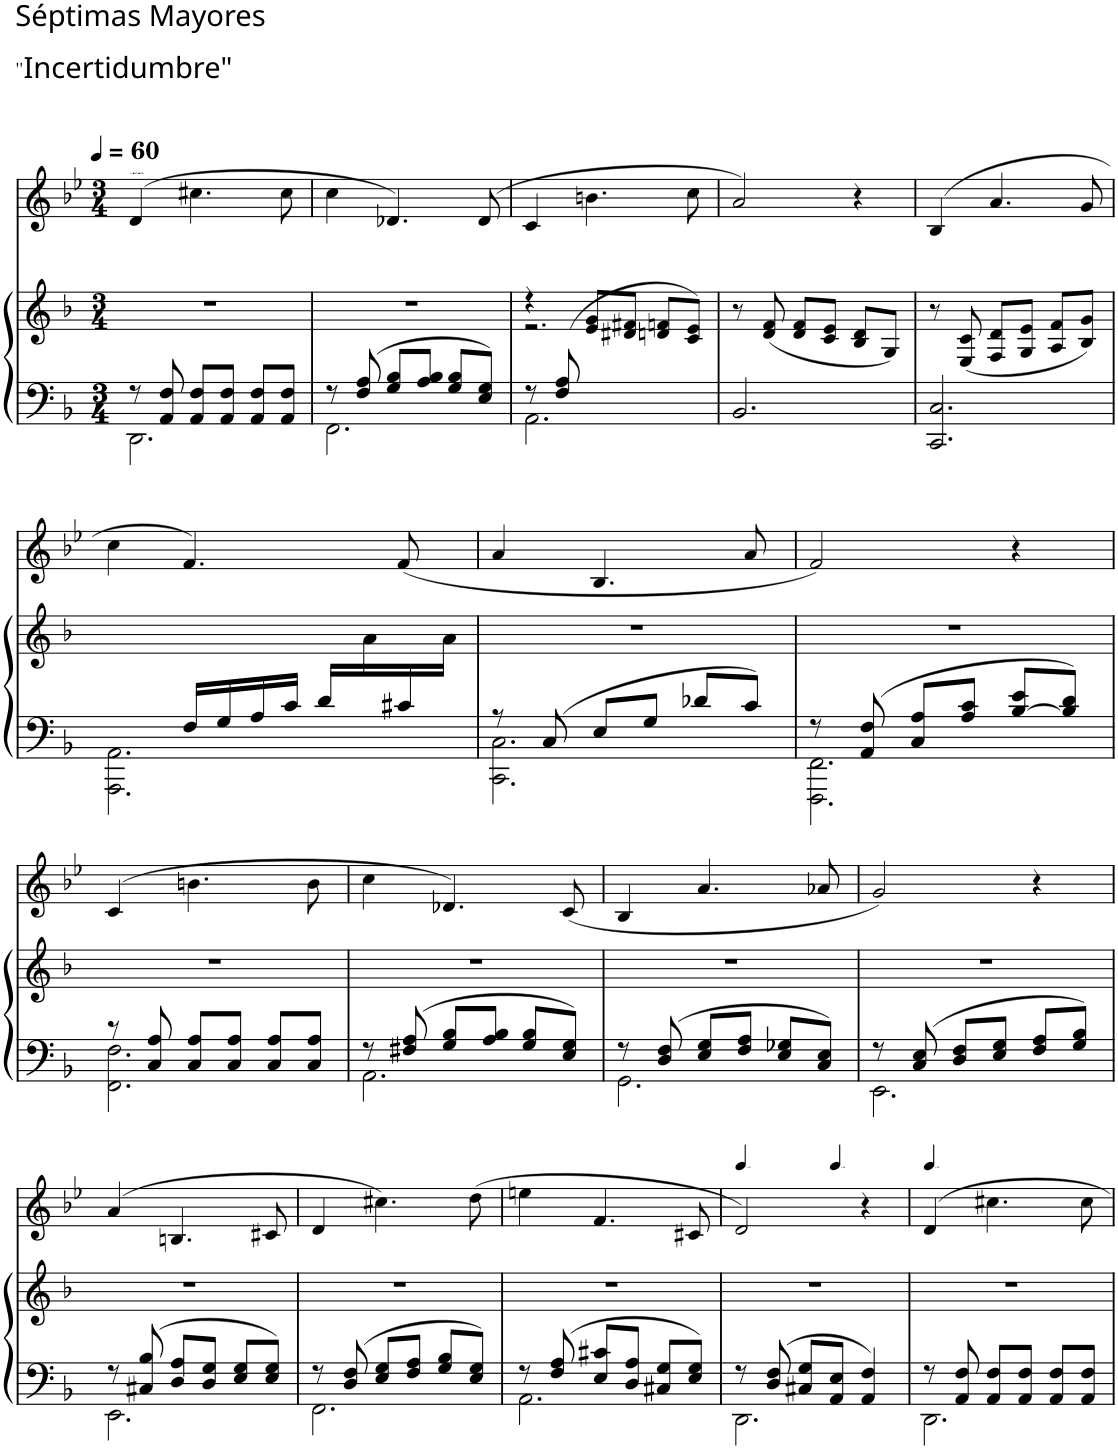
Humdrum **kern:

**kern	**kern	**kern
*part2	*part2	*part1
*staff3	*staff2	*staff1
*I"Piano	*	*I"Clarinete
*I'Pno	*	*I'Cl.
*	*stria5	*stria5
*clefF4	*clefG2	*clefG2
*	*	*Trd1c2
*k[b-]	*k[b-]	*k[b-e-]
*M3/4	*M3/4	*M3/4
*MM60	*MM60	*MM60
=1	=1	=1
*^	*	*
!	!	!	!LO:TX:a:t=A Clarinete
8r	2.DD\	2.r	(4d/
8AA/ 8F/	.	.	.
8AA/ 8F/L	.	.	4.cc#X\
8AA/ 8F/J	.	.	.
8AA/ 8F/L	.	.	.
8AA/ 8F/J	.	.	8cc#\
=2	=2	=2	=2
8r	2.FF\	2.r	4cc\
8F/ 8A/	.	.	.
8G/ 8B-/L	.	.	4.d-X/)
8A/ 8B-/J	.	.	.
8G/ 8B-/L	.	.	.
8E/ 8G/J	.	.	(8d-/
=3	=3	=3	=3
*	*	*^	*
8r	2.AA\	4r	2.r	4c/
8F/ 8A/	.	.	.	.
2ryy	.	(8e/ 8g/L	.	4.bn\
.	.	8d#X/ 8f#X/J	.	.
.	.	8dn/ 8fn/L	.	.
.	.	8c/ 8e/J)	.	8cc\
*v	*v	*	*	*
*	*v	*v	*
=4	=4	=4
2.BB-/	8r	2a/)
.	(8d/ 8f/	.
.	8d/ 8f/L	.
.	8c/ 8e/J	.
.	8B-/ 8d/L	4r
.	8G/J)	.
=5	=5	=5
2.CC/ 2.C/	8r	(4B-/
.	(8E/ 8c/	.
.	8F/ 8d/L	4.a/
.	8G/ 8e/J	.
.	8A/ 8f/L	.
.	8B-/ 8g/J)	8g/
!!LO:LB:g=z
=6	=6	=6
*^	*^	*
4ryy	2.AAA\ 2.AA\	2.ryy	16ryy	4cc\
*	*	*v	*v	*
16F/LL	.	.	4.f/)
16G/	.	.	.
16A/	.	.	.
16c/JJ	.	.	.
16d/LL	.	.	.
*	*	*^	*
16ryy	.	.	16a\	.
16c#X/	.	.	16ryy	(8f/
16ryy	.	.	16a\JJ	.
*	*	*v	*v	*
=7	=7	=7	=7
8r	2.CC\ 2.C\	2.r	4a/
8C/	.	.	.
8E/L	.	.	4.B-/
8G/J	.	.	.
8d-X/L	.	.	.
8c/J	.	.	8a/
=8	=8	=8	=8
8r	2.FFF\ 2.FF\	2.r	2f/)
8AA/ 8F/	.	.	.
8C/ 8A/L	.	.	.
8A/ 8c/J	.	.	.
[8B-/ 8e/L	.	.	4r
8B-/] 8d/J	.	.	.
!!LO:LB:g=z
=9	=9	=9	=9
8r	2.FF\ 2.F\	2.r	(4c/
8C/ 8A/	.	.	.
8C/ 8A/L	.	.	4.bn\
8C/ 8A/J	.	.	.
8C/ 8A/L	.	.	.
8C/ 8A/J	.	.	8b\
=10	=10	=10	=10
8r	2.AA\	2.r	4cc\
8F#X/ 8A/	.	.	.
8G/ 8B-/L	.	.	4.d-X/)
8A/ 8B-/J	.	.	.
8G/ 8B-/L	.	.	.
8E/ 8G/J	.	.	(8c/
=11	=11	=11	=11
8r	2.GG\	2.r	4B-/
8D/ 8F/	.	.	.
8E/ 8G/L	.	.	4.a/
8F/ 8A/J	.	.	.
8E/ 8G-X/L	.	.	.
8C/ 8E/J	.	.	8a-X/
=12	=12	=12	=12
8r	2.EE\	2.r	2g/)
8C/ 8E/	.	.	.
8D/ 8F/L	.	.	.
8E/ 8G/J	.	.	.
8F/ 8A/L	.	.	4r
8G/ 8B-/J	.	.	.
!!LO:LB:g=z
=13	=13	=13	=13
8r	2.EE\	2.r	(4a/
8C#X/ 8B-/	.	.	.
8E/ 8A/L	.	.	4.Bn/
8D/ 8G/J	.	.	.
8E/ 8G/L	.	.	.
8E/ 8G/J	.	.	8c#X/
=14	=14	=14	=14
8r	2.FF\	2.r	4d/
8D/ 8F/	.	.	.
8E/ 8G/L	.	.	4.cc#X\)
8F/ 8A/J	.	.	.
8G/ 8B-/L	.	.	.
8E/ 8G/J	.	.	(8dd\
=15	=15	=15	=15
8r	2.AA\	2.r	4een\
8F/ 8A/	.	.	.
8E/ 8c#X/L	.	.	4.f/
8D/ 8A/J	.	.	.
8C#X/ 8G/L	.	.	.
8E/ 8G/J	.	.	8c#X/
=16	=16	=16	=16
*	*	*	*MM50
*	*	*	*^
8r	2.DD\	2.r	2d/)	4.ryy
8D/ 8F/	.	.	.	.
8C#X/ 8G/L	.	.	.	.
*	*	*	*MM48	*
8AA/ 8E/J	.	.	.	4.ryy
4AA/ 4F/	.	.	4r	.
*	*	*	*v	*v
=17	=17	=17	=17
*	*	*	*MM60
8r	2.DD\	2.r	4d/
8AA/ 8F/	.	.	.
8AA/ 8F/L	.	.	4.cc#X\
8AA/ 8F/J	.	.	.
8AA/ 8F/L	.	.	.
8AA/ 8F/J	.	.	8cc#\
*v	*v	*	*
=	=	=
*-	*-	*-
